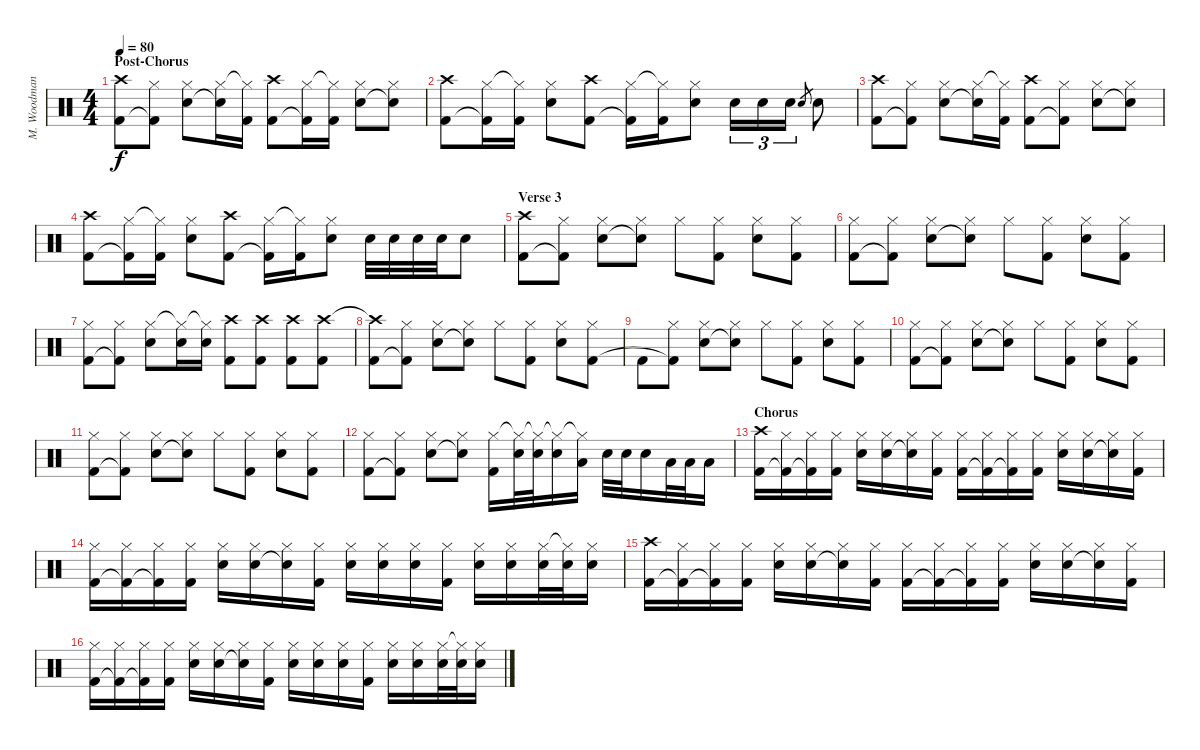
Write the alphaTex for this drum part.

\track ("M. Woodmansey" "M. Woodman") {instrument percussion}
\staff {score}
\articulation defaults
\ts (4 4)
\section ("" "Post-Chorus")
\tempo 80
\clef neutral
\ks c
("Crash high (hit)" "Kick (hit) 2").8{dy f} ("Hi-Hat (closed)" "Kick (hit) 2"{t}).8 ("Hi-Hat (closed)" "Electric Snare (hit)").8 ("Hi-Hat (closed)" "Electric Snare (hit)"{t}).16 ("Hi-Hat (closed)"{t} "Kick (hit) 2").16 ("Crash high (hit)" "Kick (hit) 2").8 ("Hi-Hat (closed)" "Kick (hit) 2"{t}).16 ("Hi-Hat (closed)"{t} "Kick (hit) 2").16 ("Hi-Hat (closed)" "Electric Snare (hit)").8 ("Hi-Hat (closed)" "Electric Snare (hit)"{t}).8 |
("Crash high (hit)" "Kick (hit) 2").8 ("Hi-Hat (closed)" "Kick (hit) 2"{t}).16 ("Hi-Hat (closed)"{t} "Kick (hit) 2").16 ("Hi-Hat (closed)" "Electric Snare (hit)").8 ("Crash high (hit)" "Kick (hit) 2").8 ("Hi-Hat (closed)" "Kick (hit) 2"{t}).16 ("Hi-Hat (closed)"{t} "Kick (hit) 2").16 ("Hi-Hat (closed)" "Electric Snare (hit)").8 "Electric Snare (hit)".16{tu (3 2)} "Electric Snare (hit)".16{tu (3 2)} "Electric Snare (hit)".16{tu (3 2)} "Electric Snare (hit)".8{gr} "Electric Snare (hit)".8 |
("Crash high (hit)" "Kick (hit) 2").8 ("Hi-Hat (closed)" "Kick (hit) 2"{t}).8 ("Hi-Hat (closed)" "Electric Snare (hit)").8 ("Hi-Hat (closed)" "Electric Snare (hit)"{t}).16 ("Hi-Hat (closed)"{t} "Kick (hit) 2").16 ("Crash high (hit)" "Kick (hit) 2").8 ("Hi-Hat (closed)" "Kick (hit) 2"{t}).8 ("Hi-Hat (closed)" "Electric Snare (hit)").8 ("Hi-Hat (closed)" "Electric Snare (hit)"{t}).8 |
("Crash high (hit)" "Kick (hit) 2").8 ("Hi-Hat (closed)" "Kick (hit) 2"{t}).16 ("Hi-Hat (closed)"{t} "Kick (hit) 2").16 ("Hi-Hat (closed)" "Electric Snare (hit)").8 ("Crash high (hit)" "Kick (hit) 2").8 ("Hi-Hat (closed)" "Kick (hit) 2"{t}).16 ("Hi-Hat (closed)"{t} "Kick (hit) 2").16 ("Hi-Hat (closed)" "Electric Snare (hit)").8 "Electric Snare (hit)".32 "Electric Snare (hit)".32 "Electric Snare (hit)".32 "Electric Snare (hit)".32 "Electric Snare (hit)".8 |
\section ("" "Verse 3")
("Crash high (hit)" "Kick (hit) 2").8 ("Hi-Hat (closed)" "Kick (hit) 2"{t}).8 ("Hi-Hat (closed)" "Electric Snare (hit)").8 ("Hi-Hat (closed)" "Electric Snare (hit)"{t}).8 "Hi-Hat (closed)".8 ("Hi-Hat (closed)" "Kick (hit) 2").8 ("Hi-Hat (closed)" "Electric Snare (hit)").8 ("Hi-Hat (closed)" "Kick (hit) 2").8 |
("Hi-Hat (closed)" "Kick (hit) 2").8 ("Hi-Hat (closed)" "Kick (hit) 2"{t}).8 ("Hi-Hat (closed)" "Electric Snare (hit)").8 ("Hi-Hat (closed)" "Electric Snare (hit)"{t}).8 "Hi-Hat (closed)".8 ("Hi-Hat (closed)" "Kick (hit) 2").8 ("Hi-Hat (closed)" "Electric Snare (hit)").8 ("Hi-Hat (closed)" "Kick (hit) 2").8 |
("Hi-Hat (closed)" "Kick (hit) 2").8 ("Hi-Hat (closed)" "Kick (hit) 2"{t}).8 ("Hi-Hat (closed)" "Electric Snare (hit)").8 ("Hi-Hat (closed)"{t} "Electric Snare (hit)").16 ("Hi-Hat (closed)"{t} "Electric Snare (hit)").16 ("Crash high (hit)" "Kick (hit) 2").8 ("Crash high (hit)" "Kick (hit) 2").8 ("Crash high (hit)" "Kick (hit) 2").8 ("Crash high (hit)" "Kick (hit) 2").8 |
("Crash high (hit)"{t} "Kick (hit) 2").8 ("Hi-Hat (closed)" "Kick (hit) 2"{t}).8 ("Hi-Hat (closed)" "Electric Snare (hit)").8 ("Hi-Hat (closed)" "Electric Snare (hit)"{t}).8 "Hi-Hat (closed)".8 ("Hi-Hat (closed)" "Kick (hit) 2").8 ("Hi-Hat (closed)" "Electric Snare (hit)").8 ("Hi-Hat (closed)" "Kick (hit) 2").8 |
"Kick (hit) 2".8 ("Hi-Hat (closed)" "Kick (hit) 2"{t}).8 ("Hi-Hat (closed)" "Electric Snare (hit)").8 ("Hi-Hat (closed)" "Electric Snare (hit)"{t}).8 "Hi-Hat (closed)".8 ("Hi-Hat (closed)" "Kick (hit) 2").8 ("Hi-Hat (closed)" "Electric Snare (hit)").8 ("Hi-Hat (closed)" "Kick (hit) 2").8 |
("Hi-Hat (closed)" "Kick (hit) 2").8 ("Hi-Hat (closed)" "Kick (hit) 2"{t}).8 ("Hi-Hat (closed)" "Electric Snare (hit)").8 ("Hi-Hat (closed)" "Electric Snare (hit)"{t}).8 "Hi-Hat (closed)".8 ("Hi-Hat (closed)" "Kick (hit) 2").8 ("Hi-Hat (closed)" "Electric Snare (hit)").8 ("Hi-Hat (closed)" "Kick (hit) 2").8 |
("Hi-Hat (closed)" "Kick (hit) 2").8 ("Hi-Hat (closed)" "Kick (hit) 2"{t}).8 ("Hi-Hat (closed)" "Electric Snare (hit)").8 ("Hi-Hat (closed)" "Electric Snare (hit)"{t}).8 "Hi-Hat (closed)".8 ("Hi-Hat (closed)" "Kick (hit) 2").8 ("Hi-Hat (closed)" "Electric Snare (hit)").8 ("Hi-Hat (closed)" "Kick (hit) 2").8 |
("Hi-Hat (closed)" "Kick (hit) 2").8 ("Hi-Hat (closed)" "Kick (hit) 2"{t}).8 ("Hi-Hat (closed)" "Electric Snare (hit)").8 ("Hi-Hat (closed)" "Electric Snare (hit)"{t}).8 ("Hi-Hat (closed)" "Kick (hit) 2").16 ("Hi-Hat (closed)"{t} "Electric Snare (hit)").32 ("Hi-Hat (closed)"{t} "Electric Snare (hit)").32 ("Hi-Hat (closed)"{t} "Electric Snare (hit)").16 ("Hi-Hat (closed)"{t} "Low Floor Tom (hit)").16 "Electric Snare (hit)".32 "Electric Snare (hit)".32 "Electric Snare (hit)".16 "Low Floor Tom (hit)".32 "Low Floor Tom (hit)".32 "Low Floor Tom (hit)".16 |
\section ("" "Chorus")
("Crash high (hit)" "Kick (hit) 2").16 ("Hi-Hat (closed)" "Kick (hit) 2"{t}).16 ("Hi-Hat (closed)" "Kick (hit) 2"{t}).16 ("Hi-Hat (closed)" "Kick (hit) 2").16 ("Hi-Hat (closed)" "Electric Snare (hit)").16 ("Hi-Hat (closed)" "Electric Snare (hit)").16 ("Hi-Hat (closed)" "Electric Snare (hit)"{t}).16 ("Hi-Hat (closed)" "Kick (hit) 2").16 ("Hi-Hat (closed)" "Kick (hit) 2").16 ("Hi-Hat (closed)" "Kick (hit) 2"{t}).16 ("Hi-Hat (closed)" "Kick (hit) 2"{t}).16 ("Hi-Hat (closed)" "Kick (hit) 2").16 ("Hi-Hat (closed)" "Electric Snare (hit)").16 ("Hi-Hat (closed)" "Electric Snare (hit)").16 ("Hi-Hat (closed)" "Electric Snare (hit)"{t}).16 ("Hi-Hat (closed)" "Kick (hit) 2").16 |
("Hi-Hat (closed)" "Kick (hit) 2").16 ("Hi-Hat (closed)" "Kick (hit) 2"{t}).16 ("Hi-Hat (closed)" "Kick (hit) 2"{t}).16 ("Hi-Hat (closed)" "Kick (hit) 2").16 ("Hi-Hat (closed)" "Electric Snare (hit)").16 ("Hi-Hat (closed)" "Electric Snare (hit)").16 ("Hi-Hat (closed)" "Electric Snare (hit)"{t}).16 ("Hi-Hat (closed)" "Kick (hit) 2").16 ("Hi-Hat (closed)" "Electric Snare (hit)").16 ("Hi-Hat (closed)" "Electric Snare (hit)").16 ("Hi-Hat (closed)" "Electric Snare (hit)").16 ("Hi-Hat (closed)" "Kick (hit) 2").16 ("Hi-Hat (closed)" "Electric Snare (hit)").16 ("Hi-Hat (closed)" "Electric Snare (hit)").16 ("Hi-Hat (closed)" "Electric Snare (hit)").32 ("Hi-Hat (closed)"{t} "Electric Snare (hit)").32 ("Hi-Hat (closed)" "Electric Snare (hit)").16 |
("Crash high (hit)" "Kick (hit) 2").16 ("Hi-Hat (closed)" "Kick (hit) 2"{t}).16 ("Hi-Hat (closed)" "Kick (hit) 2"{t}).16 ("Hi-Hat (closed)" "Kick (hit) 2").16 ("Hi-Hat (closed)" "Electric Snare (hit)").16 ("Hi-Hat (closed)" "Electric Snare (hit)").16 ("Hi-Hat (closed)" "Electric Snare (hit)"{t}).16 ("Hi-Hat (closed)" "Kick (hit) 2").16 ("Hi-Hat (closed)" "Kick (hit) 2").16 ("Hi-Hat (closed)" "Kick (hit) 2"{t}).16 ("Hi-Hat (closed)" "Kick (hit) 2"{t}).16 ("Hi-Hat (closed)" "Kick (hit) 2").16 ("Hi-Hat (closed)" "Electric Snare (hit)").16 ("Hi-Hat (closed)" "Electric Snare (hit)").16 ("Hi-Hat (closed)" "Electric Snare (hit)"{t}).16 ("Hi-Hat (closed)" "Kick (hit) 2").16 |
("Hi-Hat (closed)" "Kick (hit) 2").16 ("Hi-Hat (closed)" "Kick (hit) 2"{t}).16 ("Hi-Hat (closed)" "Kick (hit) 2"{t}).16 ("Hi-Hat (closed)" "Kick (hit) 2").16 ("Hi-Hat (closed)" "Electric Snare (hit)").16 ("Hi-Hat (closed)" "Electric Snare (hit)").16 ("Hi-Hat (closed)" "Electric Snare (hit)"{t}).16 ("Hi-Hat (closed)" "Kick (hit) 2").16 ("Hi-Hat (closed)" "Electric Snare (hit)").16 ("Hi-Hat (closed)" "Electric Snare (hit)").16 ("Hi-Hat (closed)" "Electric Snare (hit)").16 ("Hi-Hat (closed)" "Kick (hit) 2").16 ("Hi-Hat (closed)" "Electric Snare (hit)").16 ("Hi-Hat (closed)" "Electric Snare (hit)").16 ("Hi-Hat (closed)" "Electric Snare (hit)").32 ("Hi-Hat (closed)"{t} "Electric Snare (hit)").32 ("Hi-Hat (closed)" "Electric Snare (hit)").16
